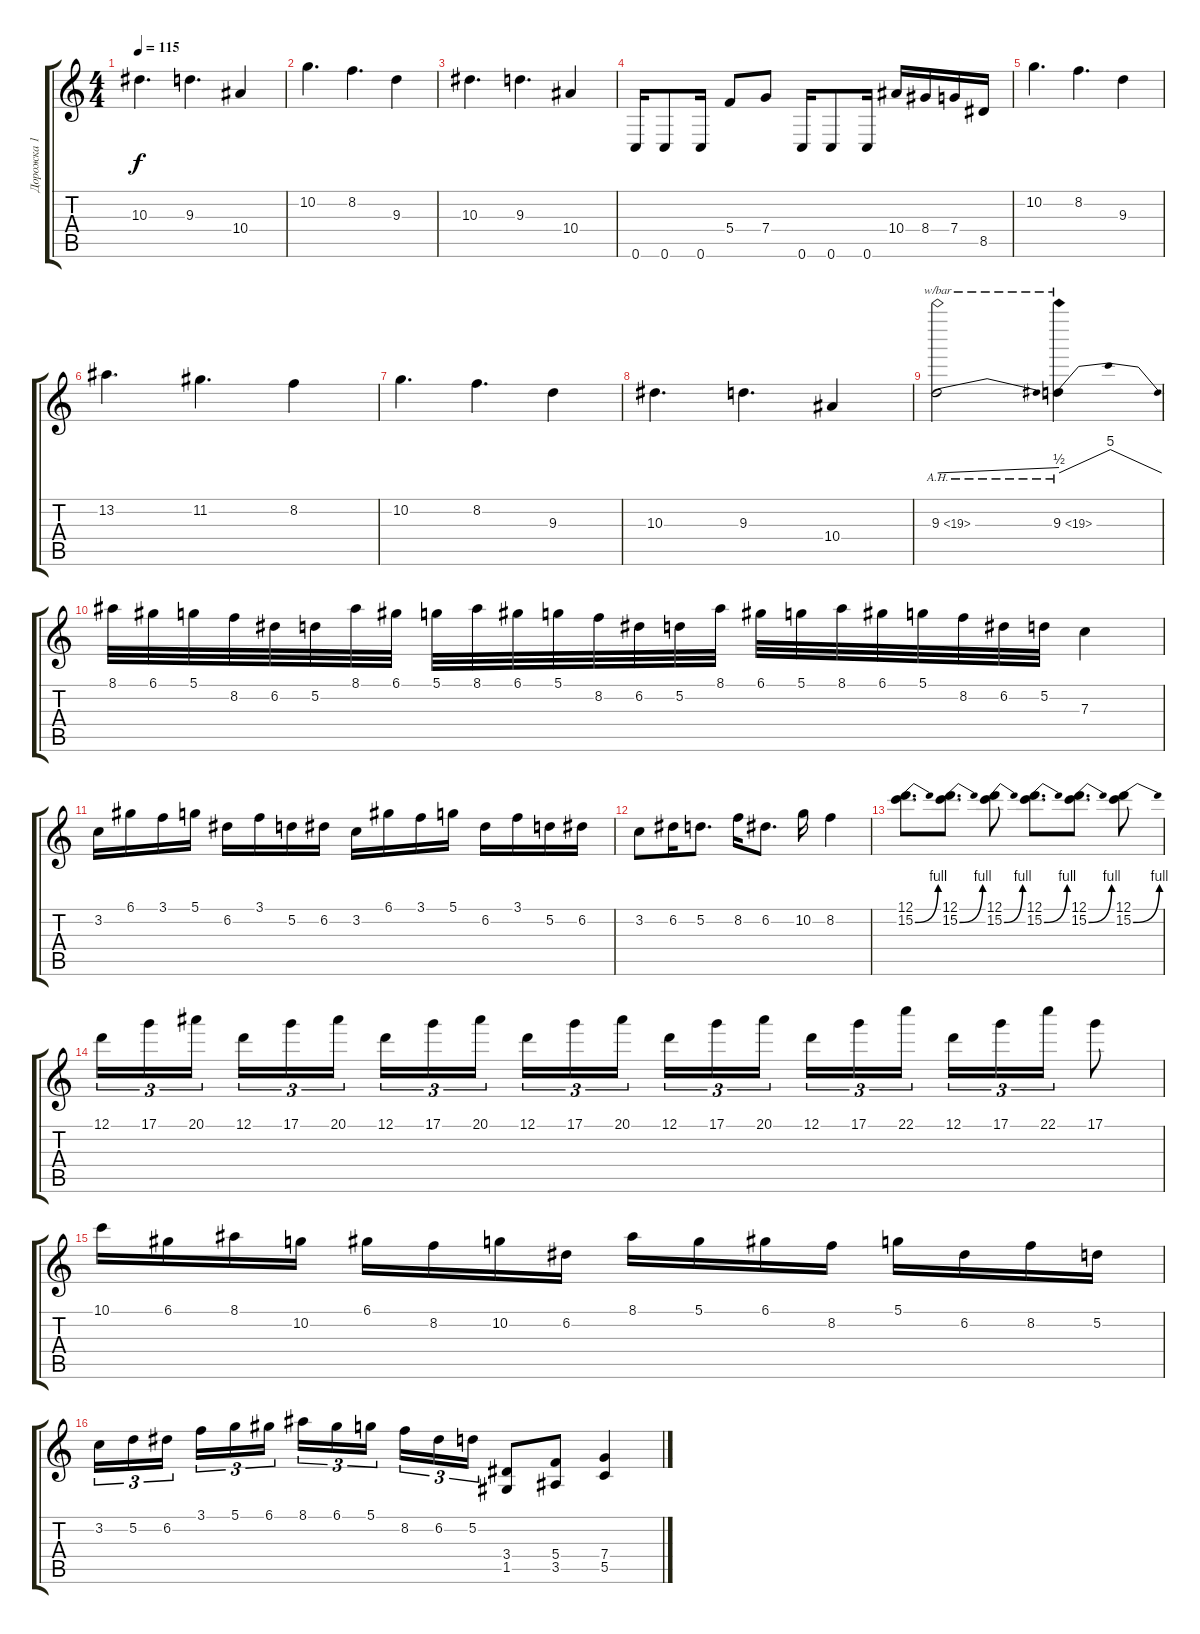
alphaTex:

\track ("Дорожка 1" "Дорожка 1") {instrument distortionguitar}
\staff {score tabs}
\tuning (D4 A3 F3 C3 G2 C2) {hide}
\ts (4 4)
\tempo 115
\clef g2
\ks c
10.3.4{d dy f} 9.3.4{d} 10.4.4 |
10.2.4{d} 8.2.4{d} 9.3.4 |
10.3.4{d} 9.3.4{d} 10.4.4 |
0.6.16 0.6.8 0.6.16 5.4.8 7.4.8 0.6.16 0.6.8 0.6.16 10.4.16 8.4.16 7.4.16 8.5.16 |
10.2.4{d} 8.2.4{d} 9.3.4 |
13.2.4{d} 11.2.4{d} 8.2.4 |
10.2.4{d} 8.2.4{d} 9.3.4 |
10.3.4{d} 9.3.4{d} 10.4.4 |
9.3{ah 10}.2{tbe (dive default 0 0 60 2)} 9.3{ah 10}.4{tbe (dip default 0 0 20 20 60 0)} |
8.1.32 6.1.32 5.1.32 8.2.32 6.2.32 5.2.32 8.1.32 6.1.32 5.1.32 8.1.32 6.1.32 5.1.32 8.2.32 6.2.32 5.2.32 8.1.32 6.1.32 5.1.32 8.1.32 6.1.32 5.1.32 8.2.32 6.2.32 5.2.32 7.3.4 |
3.2.16 6.1.16 3.1.16 5.1.16 6.2.16 3.1.16 5.2.16 6.2.16 3.2.16 6.1.16 3.1.16 5.1.16 6.2.16 3.1.16 5.2.16 6.2.16 |
3.2.8 6.2.16 5.2.8{d} 8.2.16 6.2.8{d} 10.2.16 8.2.4 |
(12.1 15.2{be (bend 0 0 60 4)}).8{d} (12.1 15.2{be (bend 0 0 60 4)}).8{d} (12.1 15.2{be (bend 0 0 60 4)}).8 (12.1 15.2{be (bend 0 0 60 4)}).8{d} (12.1 15.2{be (bend 0 0 60 4)}).8{d} (12.1 15.2{be (bend 0 0 60 4)}).8 |
12.1.16{tu (3 2)} 17.1.16{tu (3 2)} 20.1.16{tu (3 2) beam splitsecondary} 12.1.16{tu (3 2)} 17.1.16{tu (3 2)} 20.1.16{tu (3 2)} 12.1.16{tu (3 2)} 17.1.16{tu (3 2)} 20.1.16{tu (3 2) beam splitsecondary} 12.1.16{tu (3 2)} 17.1.16{tu (3 2)} 20.1.16{tu (3 2)} 12.1.16{tu (3 2)} 17.1.16{tu (3 2)} 20.1.16{tu (3 2) beam splitsecondary} 12.1.16{tu (3 2)} 17.1.16{tu (3 2)} 22.1.16{tu (3 2)} 12.1.16{tu (3 2)} 17.1.16{tu (3 2)} 22.1.16{tu (3 2)} 17.1.8 |
10.1.16 6.1.16 8.1.16 10.2.16 6.1.16 8.2.16 10.2.16 6.2.16 8.1.16 5.1.16 6.1.16 8.2.16 5.1.16 6.2.16 8.2.16 5.2.16 |
3.2.16{tu (3 2)} 5.2.16{tu (3 2)} 6.2.16{tu (3 2) beam splitsecondary} 3.1.16{tu (3 2)} 5.1.16{tu (3 2)} 6.1.16{tu (3 2)} 8.1.16{tu (3 2)} 6.1.16{tu (3 2)} 5.1.16{tu (3 2) beam splitsecondary} 8.2.16{tu (3 2)} 6.2.16{tu (3 2)} 5.2.16{tu (3 2)} (3.4 1.5).8 (5.4 3.5).8 (7.4 5.5).4
